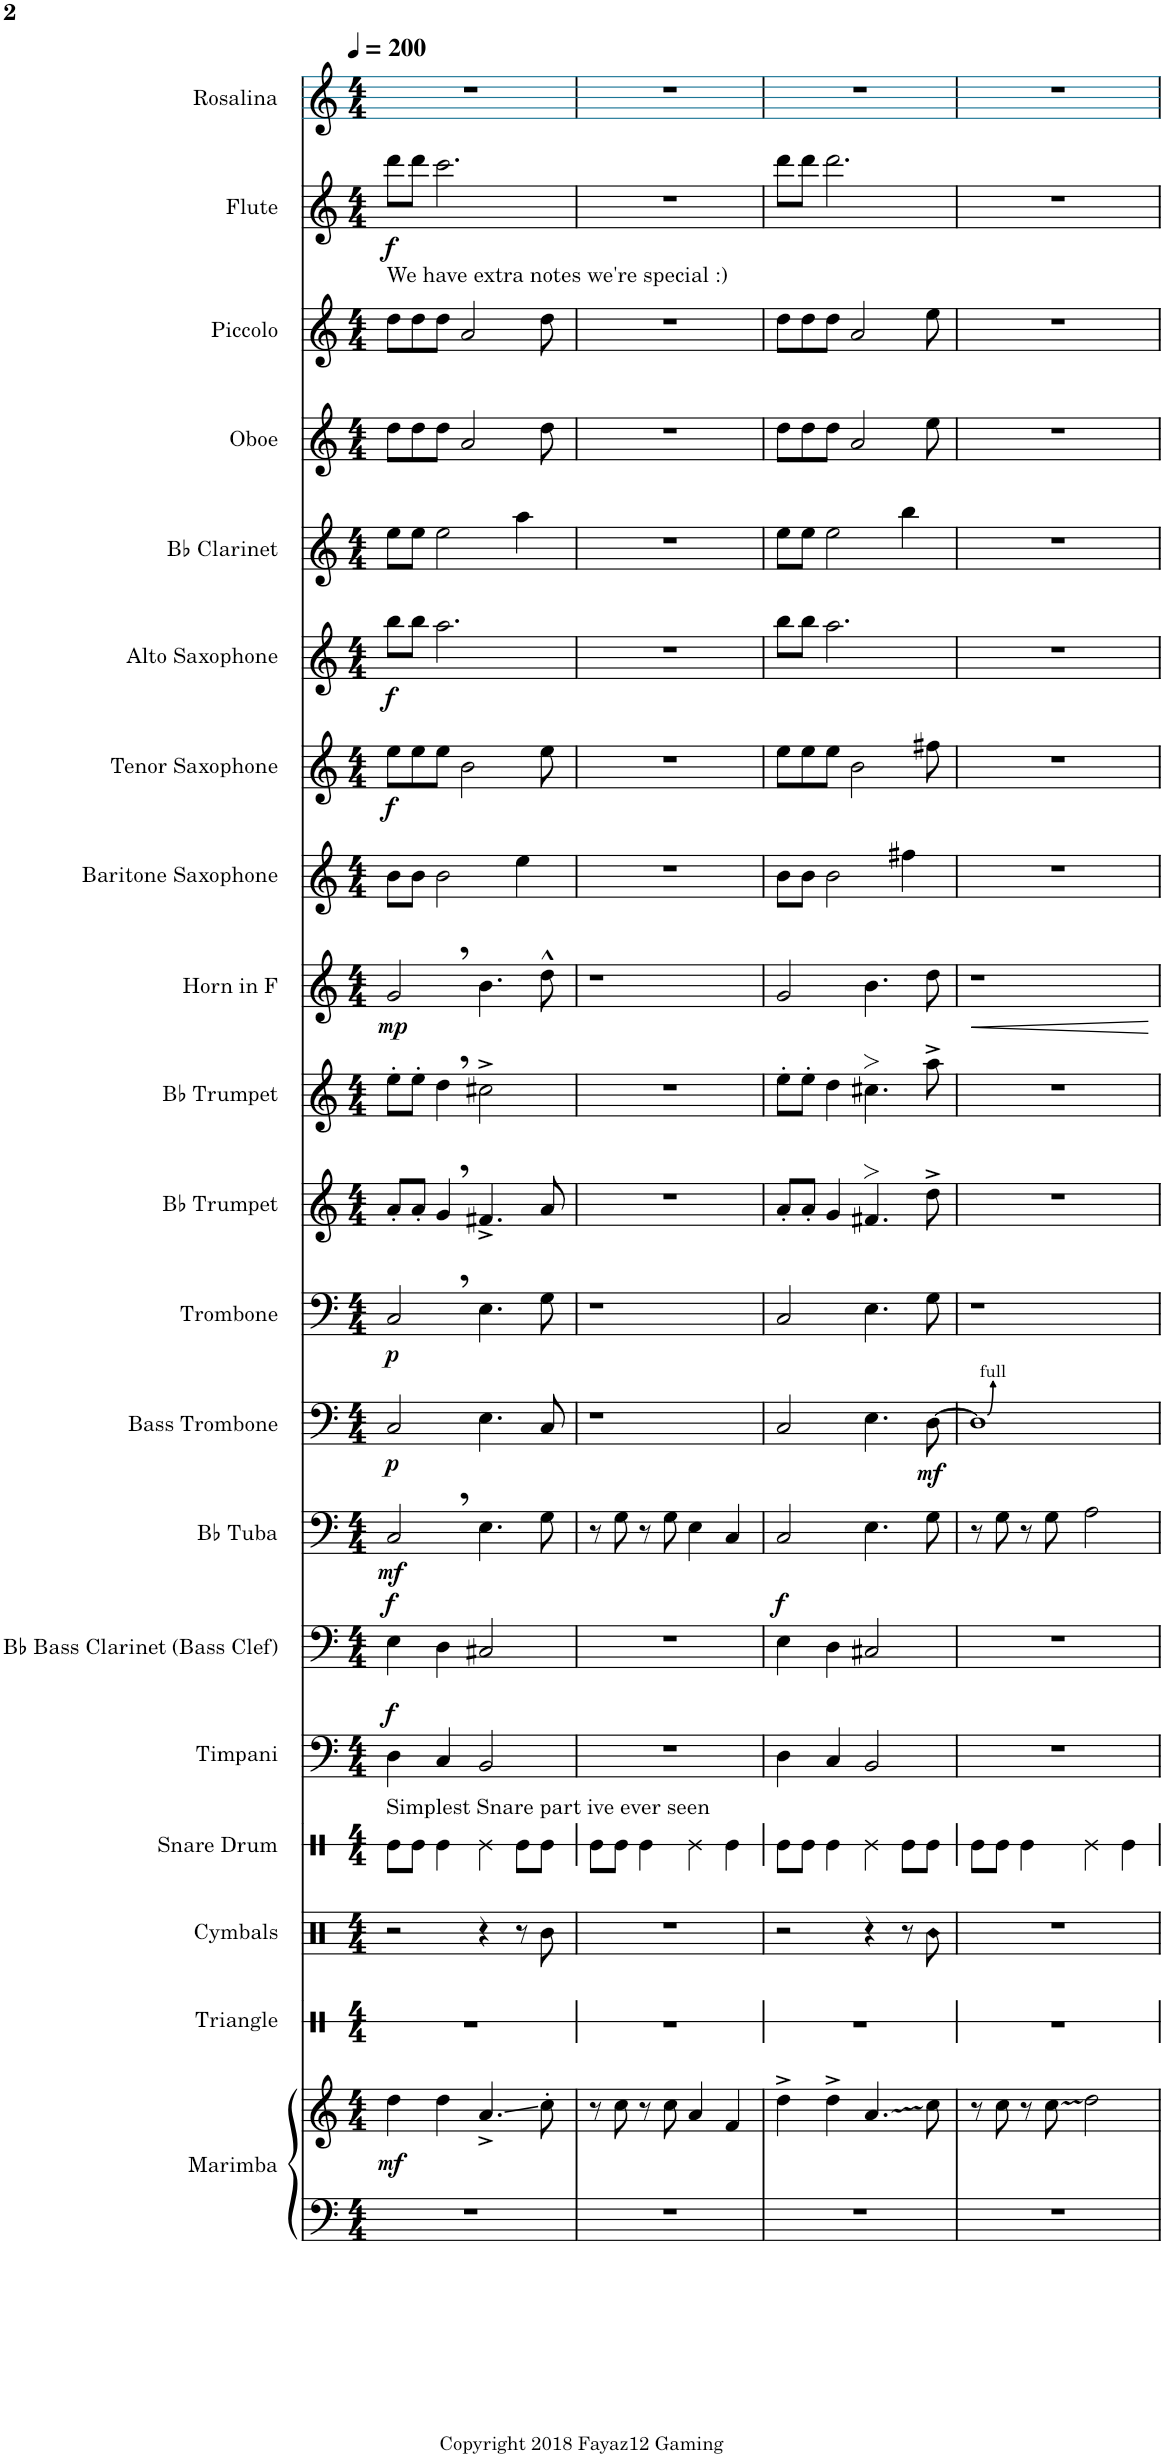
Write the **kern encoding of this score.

**kern	**kern	**dynam	**kern	**kern	**kern	**kern	**dynam	**kern	**dynam	**kern	**dynam	**kern	**dynam	**kern	**dynam	**kern	**kern	**kern	**dynam	**kern	**kern	**dynam	**kern	**dynam	**kern	**kern	**kern	**kern	**dynam	**kern
*part20	*part20	*part20	*part19	*part18	*part17	*part16	*part16	*part15	*part15	*part14	*part14	*part13	*part13	*part12	*part12	*part11	*part10	*part9	*part9	*part8	*part7	*part7	*part6	*part6	*part5	*part4	*part3	*part2	*part2	*part1
*staff21	*staff20	*staff20/21	*staff19	*staff18	*staff17	*staff16	*staff16	*staff15	*staff15	*staff14	*staff14	*staff13	*staff13	*staff12	*staff12	*staff11	*staff10	*staff9	*staff9	*staff8	*staff7	*staff7	*staff6	*staff6	*staff5	*staff4	*staff3	*staff2	*staff2	*staff1
*I"Marimba	*	*	*I"Triangle	*I"Cymbals	*I"Snare Drum	*I"Timpani	*	*I"Bb Bass Clarinet (Bass Clef)	*	*I"Bb Tuba	*	*I"Bass Trombone	*	*I"Trombone	*	*I"Bb Trumpet	*I"Bb Trumpet	*I"Horn in F	*	*I"Baritone Saxophone	*I"Tenor Saxophone	*	*I"Alto Saxophone	*	*I"Bb Clarinet	*I"Oboe	*I"Piccolo	*I"Flute	*	*I"Rosalina
*I'Mrm.	*	*	*I'Trgl.	*I'Cym.	*I'Sn. Dr.	*I'Timp.	*	*I'Bb B. Cl.	*	*I'Bb Tu.	*	*I'B. Tbn.	*	*I'Tbn.	*	*I'Bb Tpt.	*I'Bb Tpt.	*	*	*I'Bar. Sax.	*I'T. Sax.	*	*I'A. Sax.	*	*I'Bb Cl.	*I'Ob.	*I'Picc.	*I'Fl.	*	*I'Ra.
*	*	*	*stria1	*	*stria1	*	*	*	*	*	*	*	*	*	*	*	*	*	*	*	*	*	*	*	*	*	*	*	*	*stria5
*clefF4	*clefG2	*	*clefX	*clefX	*clefX	*clefF4	*	*clefF4	*	*clefF4	*	*clefF4	*	*clefF4	*	*clefG2	*clefG2	*clefG2	*	*clefG2	*clefG2	*	*clefG2	*	*clefG2	*clefG2	*clefG2	*clefG2	*	*clefG2
*	*	*	*	*	*	*	*	*Trd1c2	*	*	*	*	*	*	*	*Trd1c2	*Trd1c2	*Trd4c7	*	*Trd12c21	*Trd8c14	*	*Trd5c9	*	*Trd1c2	*	*Trd-7c-12	*	*	*
*k[]	*k[]	*	*k[]	*k[]	*k[]	*k[]	*	*k[]	*	*k[]	*	*k[]	*	*k[]	*	*k[]	*k[]	*k[]	*	*k[]	*k[]	*	*k[]	*	*k[]	*k[]	*k[]	*k[]	*	*k[]
*M4/4	*M4/4	*	*M4/4	*M4/4	*M4/4	*M4/4	*	*M4/4	*	*M4/4	*	*M4/4	*	*M4/4	*	*M4/4	*M4/4	*M4/4	*	*M4/4	*M4/4	*	*M4/4	*	*M4/4	*M4/4	*M4/4	*M4/4	*	*M4/4
*MM200	*MM200	*	*MM200	*MM200	*MM200	*MM200	*	*MM200	*	*MM200	*	*MM200	*	*MM200	*	*MM200	*MM200	*MM200	*	*MM200	*MM200	*	*MM200	*	*MM200	*MM200	*MM200	*MM200	*	*MM200
=1	=1	=1	=1	=1	=1	=1	=1	=1	=1	=1	=1	=1	=1	=1	=1	=1	=1	=1	=1	=1	=1	=1	=1	=1	=1	=1	=1	=1	=1	=1
!	!	!	!	!	!	!	!	!	!	!	!	!	!	!	!	!	!	!	!	!	!	!	!	!	!	!	!LO:TX:a:t=We have extra notes we're special &colon;)	!	!	!
!	!	!	!	!	!LO:TX:a:t=Simplest Snare part ive ever seen	!	!	!	!	!	!	!	!	!	!	!	!	!	!	!	!	!	!	!	!	!	!	!	!	!
!	!	!LO:DY:b	!	!	!	!	!LO:DY:a	!	!LO:DY:a	!	!LO:DY:b	!	!LO:DY:b	!	!LO:DY:b	!	!	!	!LO:DY:b	!	!	!LO:DY:b	!	!LO:DY:b	!	!	!	!	!LO:DY:b	!
1r	4dd\	mf	1r	2r	8Re\L	4D\	f	4E\	f	2C,/	mf	2C/	p	2C,/	p	8a'/L	8ee'\L	2g,/	mp	8b\L	8ee\L	f	8bb\L	f	8ee\L	8dd\L	8dd\L	8ddd\L	f	1r
.	.	.	.	.	8Re\J	.	.	.	.	.	.	.	.	.	.	8a'/J	8ee'\J	.	.	8b\J	8ee\	.	8bb\J	.	8ee\J	8dd\	8dd\	8ddd\J	.	.
.	4dd\	.	.	.	4Re\	4C/	.	4D\	.	.	.	.	.	.	.	4g,/	4dd,\	.	.	2b\	8ee\J	.	2.aa\	.	2ee\	8dd\J	8dd\J	2.ccc\	.	.
.	.	.	.	.	.	.	.	.	.	.	.	.	.	.	.	.	.	.	.	.	2b\	.	.	.	.	2a/	2a/	.	.	.
.	4.a^/	.	.	4r	4Re\	2BB/	.	2C#X/	.	4.E\	.	4.E\	.	4.E\	.	4.f#X^/	2cc#X^\	4.b\	.	.	.	.	.	.	.	.	.	.	.	.
.	.	.	.	8r	8Re\L	.	.	.	.	.	.	.	.	.	.	.	.	.	.	4ee\	.	.	.	.	4aa\	.	.	.	.	.
.	8cc'\	.	.	8R\	8Re\J	.	.	.	.	8G\	.	8C/	.	8G\	.	8a/	.	8dd^^\	.	.	8ee\	.	.	.	.	8dd\	8dd\	.	.	.
=2	=2	=2	=2	=2	=2	=2	=2	=2	=2	=2	=2	=2	=2	=2	=2	=2	=2	=2	=2	=2	=2	=2	=2	=2	=2	=2	=2	=2	=2	=2
1r	8r	.	1r	1r	8Re\L	1r	.	1r	.	8r	.	1r	.	1r	.	1r	1r	1r	.	1r	1r	.	1r	.	1r	1r	1r	1r	.	1r
.	8cc\	.	.	.	8Re\J	.	.	.	.	8G\	.	.	.	.	.	.	.	.	.	.	.	.	.	.	.	.	.	.	.	.
.	8r	.	.	.	4Re\	.	.	.	.	8r	.	.	.	.	.	.	.	.	.	.	.	.	.	.	.	.	.	.	.	.
.	8cc\	.	.	.	.	.	.	.	.	8G\	.	.	.	.	.	.	.	.	.	.	.	.	.	.	.	.	.	.	.	.
.	4a/	.	.	.	4Re\	.	.	.	.	4E\	.	.	.	.	.	.	.	.	.	.	.	.	.	.	.	.	.	.	.	.
.	4f/	.	.	.	4Re\	.	.	.	.	4C/	.	.	.	.	.	.	.	.	.	.	.	.	.	.	.	.	.	.	.	.
=3	=3	=3	=3	=3	=3	=3	=3	=3	=3	=3	=3	=3	=3	=3	=3	=3	=3	=3	=3	=3	=3	=3	=3	=3	=3	=3	=3	=3	=3	=3
!	!	!	!	!	!	!	!	!	!LO:DY:a	!	!	!	!	!	!	!	!	!	!	!	!	!	!	!	!	!	!	!	!	!
1r	4dd^\	.	1r	2r	8Re\L	4D\	.	4E\	f	2C/	.	2C/	.	2C/	.	8a'/L	8ee'\L	2g/	.	8b\L	8ee\L	.	8bb\L	.	8ee\L	8dd\L	8dd\L	8ddd\L	.	1r
.	.	.	.	.	8Re\J	.	.	.	.	.	.	.	.	.	.	8a'/J	8ee'\J	.	.	8b\J	8ee\	.	8bb\J	.	8ee\J	8dd\	8dd\	8ddd\J	.	.
.	4dd^\	.	.	.	4Re\	4C/	.	4D\	.	.	.	.	.	.	.	4g/	4dd\	.	.	2b\	8ee\J	.	2.aa\	.	2ee\	8dd\J	8dd\J	2.ddd\	.	.
.	.	.	.	.	.	.	.	.	.	.	.	.	.	.	.	.	.	.	.	.	2b\	.	.	.	.	2a/	2a/	.	.	.
.	4.a/	.	.	4r	4Re\	2BB/	.	2C#X/	.	4.E\	.	4.E\	.	4.E\	.	4.f#X>/	4.cc#X>\	4.b\	.	.	.	.	.	.	.	.	.	.	.	.
.	.	.	.	8r	8Re\L	.	.	.	.	.	.	.	.	.	.	.	.	.	.	4ff#X\	.	.	.	.	4bb\	.	.	.	.	.
!	!	!	!	!LO:N:head=diamond	!	!	!	!	!	!	!	!	!LO:DY:b	!	!	!	!	!	!	!	!	!	!	!	!	!	!	!	!	!
.	8cc\	.	.	8R\	8Re\J	.	.	.	.	8G\	.	[8D\	mf	8G\	.	8dd^\	8aa^\	8dd\	.	.	8ff#X\	.	.	.	.	8ee\	8ee\	.	.	.
=4	=4	=4	=4	=4	=4	=4	=4	=4	=4	=4	=4	=4	=4	=4	=4	=4	=4	=4	=4	=4	=4	=4	=4	=4	=4	=4	=4	=4	=4	=4
!	!	!	!	!	!	!	!	!	!	!	!	!	!	!	!	!	!	!	!LO:HP:b	!	!	!	!	!	!	!	!	!	!	!
1r	8r	.	1r	1r	8Re\L	1r	.	1r	.	8r	.	1D]	.	1r	.	1r	1r	1r	<	1r	1r	.	1r	.	1r	1r	1r	1r	.	1r
.	8cc\	.	.	.	8Re\J	.	.	.	.	8G\	.	.	.	.	.	.	.	.	.	.	.	.	.	.	.	.	.	.	.	.
.	8r	.	.	.	4Re\	.	.	.	.	8r	.	.	.	.	.	.	.	.	.	.	.	.	.	.	.	.	.	.	.	.
.	8cc\	.	.	.	.	.	.	.	.	8G\	.	.	.	.	.	.	.	.	.	.	.	.	.	.	.	.	.	.	.	.
.	2dd\	.	.	.	4Re\	.	.	.	.	2A\	.	.	.	.	.	.	.	.	.	.	.	.	.	.	.	.	.	.	.	.
.	.	.	.	.	4Re\	.	.	.	.	.	.	.	.	.	.	.	.	.	.	.	.	.	.	.	.	.	.	.	.	.
.	.	.	.	.	.	.	.	.	.	.	.	.	.	.	.	.	.	.	[	.	.	.	.	.	.	.	.	.	.	.
=	=	=	=	=	=	=	=	=	=	=	=	=	=	=	=	=	=	=	=	=	=	=	=	=	=	=	=	=	=	=
*-	*-	*-	*-	*-	*-	*-	*-	*-	*-	*-	*-	*-	*-	*-	*-	*-	*-	*-	*-	*-	*-	*-	*-	*-	*-	*-	*-	*-	*-	*-
